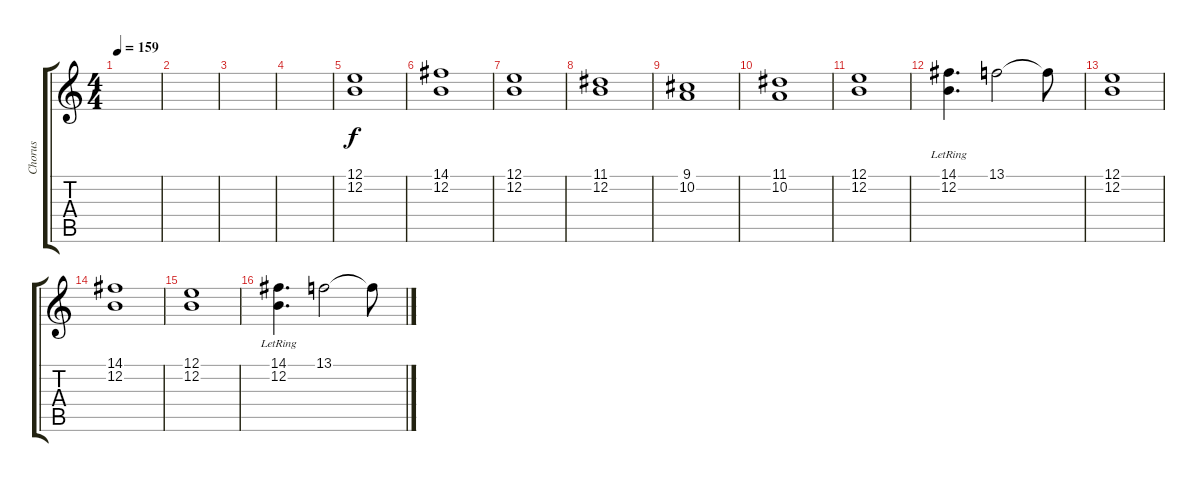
\track ("Chorus" "Chorus") {instrument choiraahs}
\staff {score tabs}
\tuning (E4 B3 G3 D3 A2 E2) {hide}
\ts (4 4)
\tempo 159
\clef g2
\ks c
|
|
|
|
(12.1 12.2).1 |
(14.1 12.2).1 |
(12.1 12.2).1 |
(11.1 12.2).1 |
(9.1 10.2).1 |
(11.1 10.2).1 |
(12.1 12.2).1 |
(14.1 12.2{lr}).4{d} 13.1.2 13.1{t}.8 |
(12.1 12.2).1 |
(14.1 12.2).1 |
(12.1 12.2).1 |
(14.1 12.2{lr}).4{d} 13.1.2 13.1{t}.8
